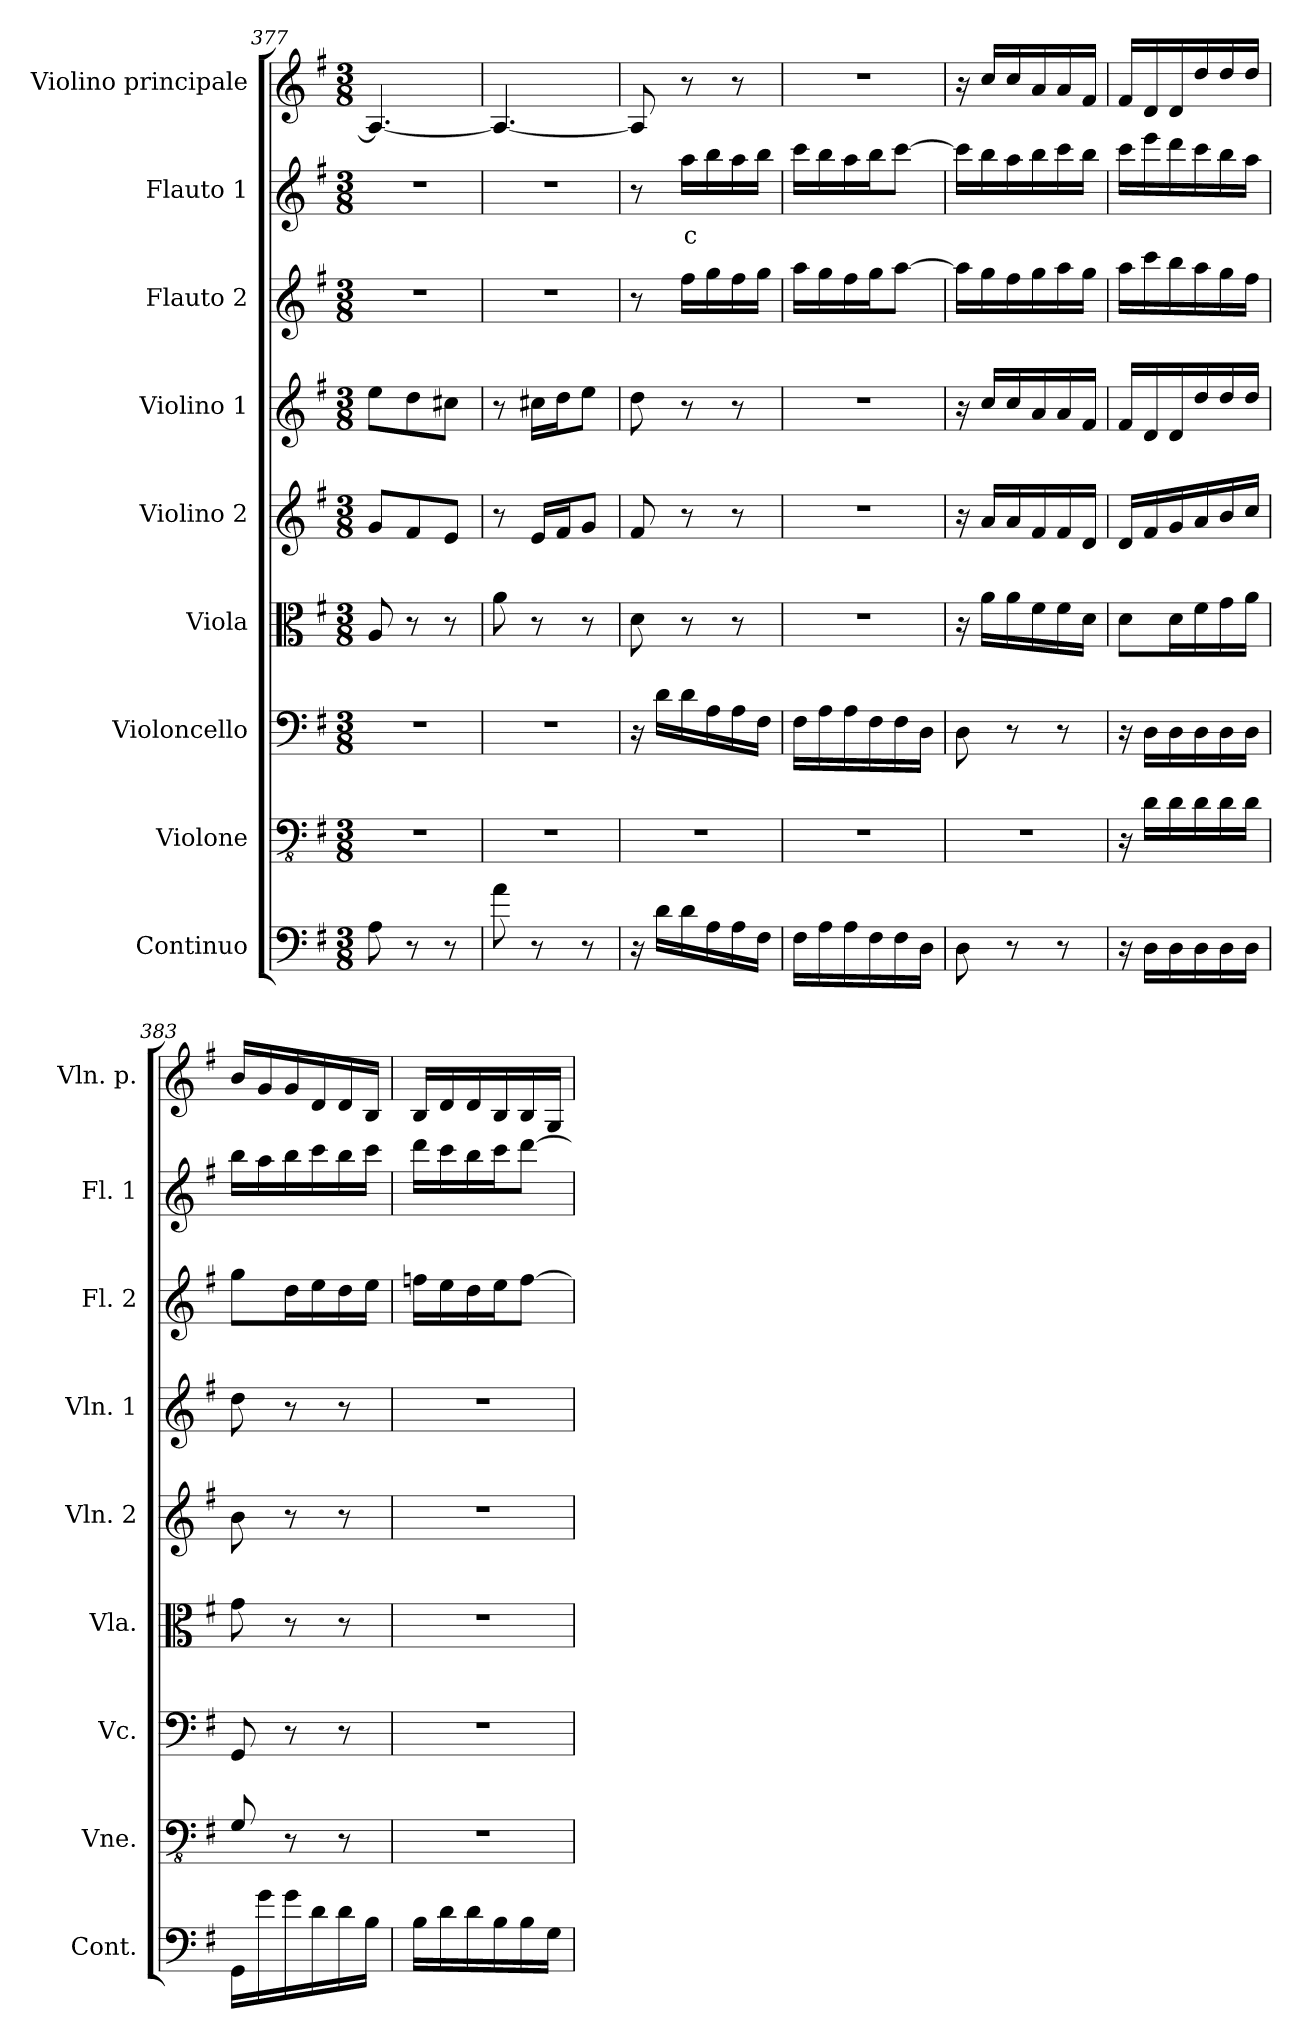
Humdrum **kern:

**kern	**kern	**kern	**kern	**kern	**kern	**kern	**kern	**text	**kern
*part9	*part8	*part7	*part6	*part5	*part4	*part3	*part2	*part2	*part1
*staff9	*staff8	*staff7	*staff6	*staff5	*staff4	*staff3	*staff2	*staff2	*staff1
*I"Continuo	*I"Violone	*I"Violoncello	*I"Viola	*I"Violino 2	*I"Violino 1	*I"Flauto 2	*I"Flauto 1	*	*I"Violino principale
*I'Cont.	*I'Vne.	*I'Vc.	*I'Vla.	*I'Vln. 2	*I'Vln. 1	*I'Fl. 2	*I'Fl. 1	*	*I'Vln. p.
*clefF4	*clefFv4	*clefF4	*clefC3	*clefG2	*clefG2	*clefG2	*clefG2	*	*clefG2
*	*ITrd7c12	*	*	*	*	*	*	*	*
*k[f#]	*k[f#]	*k[f#]	*k[f#]	*k[f#]	*k[f#]	*k[f#]	*k[f#]	*	*k[f#]
*M3/8	*M3/8	*M3/8	*M3/8	*M3/8	*M3/8	*M3/8	*M3/8	*	*M3/8
=377	=377	=377	=377	=377	=377	=377	=377	=377	=377
8A\	4.r	4.r	8A/	8g/L	8ee\L	4.r	4.r	.	4.A/_
8r	.	.	8r	8f#/	8dd\	.	.	.	.
8r	.	.	8r	8e/J	8cc#X\J	.	.	.	.
=378	=378	=378	=378	=378	=378	=378	=378	=378	=378
8a\	4.r	4.r	8a\	8r	8r	4.r	4.r	.	4.A/_
8r	.	.	8r	16e/LL	16cc#X\LL	.	.	.	.
.	.	.	.	16f#/J	16dd\J	.	.	.	.
8r	.	.	8r	8g/J	8ee\J	.	.	.	.
=379	=379	=379	=379	=379	=379	=379	=379	=379	=379
16r	4.r	16r	8d\	8f#/	8dd\	8r	8r	.	8A/]
16d\LL	.	16d\LL	.	.	.	.	.	.	.
!	!	!	!	!	!	!	!	!LO:LY:color=#FF0000	!
16d\	.	16d\	8r	8r	8r	16ff#\LL	16aa\LL	c	8r
16A\	.	16A\	.	.	.	16gg\	16bb\	.	.
16A\	.	16A\	8r	8r	8r	16ff#\	16aa\	.	8r
16F#\JJ	.	16F#\JJ	.	.	.	16gg\JJ	16bb\JJ	.	.
=380	=380	=380	=380	=380	=380	=380	=380	=380	=380
16F#\LL	4.r	16F#\LL	4.r	4.r	4.r	16aa\LL	16ccc\LL	.	4.r
16A\	.	16A\	.	.	.	16gg\	16bb\	.	.
16A\	.	16A\	.	.	.	16ff#\	16aa\	.	.
16F#\	.	16F#\	.	.	.	16gg\J	16bb\J	.	.
16F#\	.	16F#\	.	.	.	[8aa\J	[8ccc\J	.	.
16D\JJ	.	16D\JJ	.	.	.	.	.	.	.
=381	=381	=381	=381	=381	=381	=381	=381	=381	=381
8D\	4.r	8D\	16r	16r	16r	16aa\LL]	16ccc\LL]	.	16r
.	.	.	16a\LL	16a/LL	16cc/LL	16gg\	16bb\	.	16cc/LL
8r	.	8r	16a\	16a/	16cc/	16ff#\	16aa\	.	16cc/
.	.	.	16f#\	16f#/	16a/	16gg\	16bb\	.	16a/
8r	.	8r	16f#\	16f#/	16a/	16aa\	16ccc\	.	16a/
.	.	.	16d\JJ	16d/JJ	16f#/JJ	16gg\JJ	16bb\JJ	.	16f#/JJ
=382	=382	=382	=382	=382	=382	=382	=382	=382	=382
16r	16r	16r	8d\L	16d/LL	16f#/LL	16aa\LL	16ccc\LL	.	16f#/LL
16D\LL	16DD\LL	16D\LL	.	16f#/	16d/	16ccc\	16eee\	.	16d/
16D\	16DD\	16D\	16d\L	16g/	16d/	16bb\	16ddd\	.	16d/
16D\	16DD\	16D\	16f#\	16a/	16dd/	16aa\	16ccc\	.	16dd/
16D\	16DD\	16D\	16g\	16b/	16dd/	16gg\	16bb\	.	16dd/
16D\JJ	16DD\JJ	16D\JJ	16a\JJ	16cc/JJ	16dd/JJ	16ff#\JJ	16aa\JJ	.	16dd/JJ
=383	=383	=383	=383	=383	=383	=383	=383	=383	=383
16GG\LL	8GGG/	8GG/	8g\	8b\	8dd\	8gg\L	16bb\LL	.	16b/LL
16g\	.	.	.	.	.	.	16aa\	.	16g/
16g\	8r	8r	8r	8r	8r	16dd\L	16bb\	.	16g/
16d\	.	.	.	.	.	16ee\	16ccc\	.	16d/
16d\	8r	8r	8r	8r	8r	16dd\	16bb\	.	16d/
16B\JJ	.	.	.	.	.	16ee\JJ	16ccc\JJ	.	16B/JJ
=384	=384	=384	=384	=384	=384	=384	=384	=384	=384
16B\LL	4.r	4.r	4.r	4.r	4.r	16ffn\LL	16ddd\LL	.	16B/LL
16d\	.	.	.	.	.	16ee\	16ccc\	.	16d/
16d\	.	.	.	.	.	16dd\	16bb\	.	16d/
16B\	.	.	.	.	.	16ee\J	16ccc\J	.	16B/
16B\	.	.	.	.	.	[8ff\J	[8ddd\J	.	16B/
16G\JJ	.	.	.	.	.	.	.	.	16G/JJ
=	=	=	=	=	=	=	=	=	=
*-	*-	*-	*-	*-	*-	*-	*-	*-	*-
